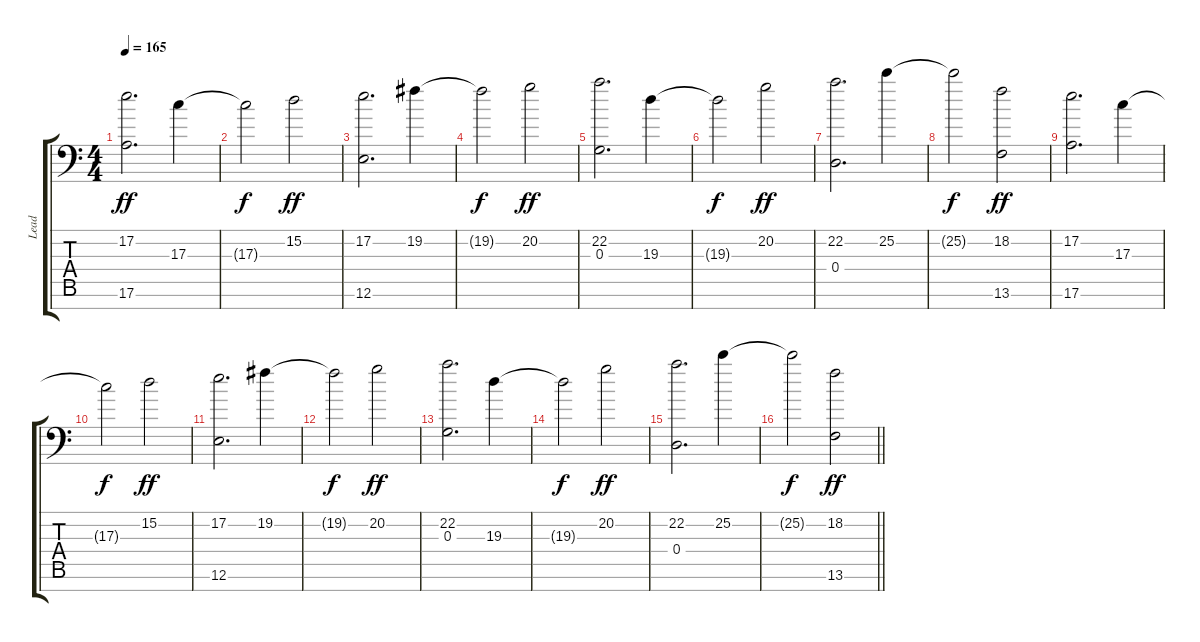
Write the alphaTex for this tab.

\track ("Lead" "Lead") {instrument lead2sawtooth}
\staff {score tabs}
\tuning (C8 B3 G3 D3 A2 E2 A-1) {hide}
\ts (4 4)
\tempo 165
\clef f4
\ks c
(17.2 17.6).2{d dy ff} 17.3.4 |
17.3{t}.2{dy f} 15.2.2{dy ff} |
(17.2 12.6).2{d} 19.2.4 |
19.2{t}.2{dy f} 20.2.2{dy ff} |
(22.2 0.3).2{d} 19.3.4 |
19.3{t}.2{dy f} 20.2.2{dy ff} |
(22.2 0.4).2{d} 25.2.4 |
25.2{t}.2{dy f} (18.2 13.6).2{dy ff} |
(17.2 17.6).2{d} 17.3.4 |
17.3{t}.2{dy f} 15.2.2{dy ff} |
(17.2 12.6).2{d} 19.2.4 |
19.2{t}.2{dy f} 20.2.2{dy ff} |
(22.2 0.3).2{d} 19.3.4 |
19.3{t}.2{dy f} 20.2.2{dy ff} |
(22.2 0.4).2{d} 25.2.4 |
\barLineRight lightlight
25.2{t}.2{dy f} (18.2 13.6).2{dy ff}
